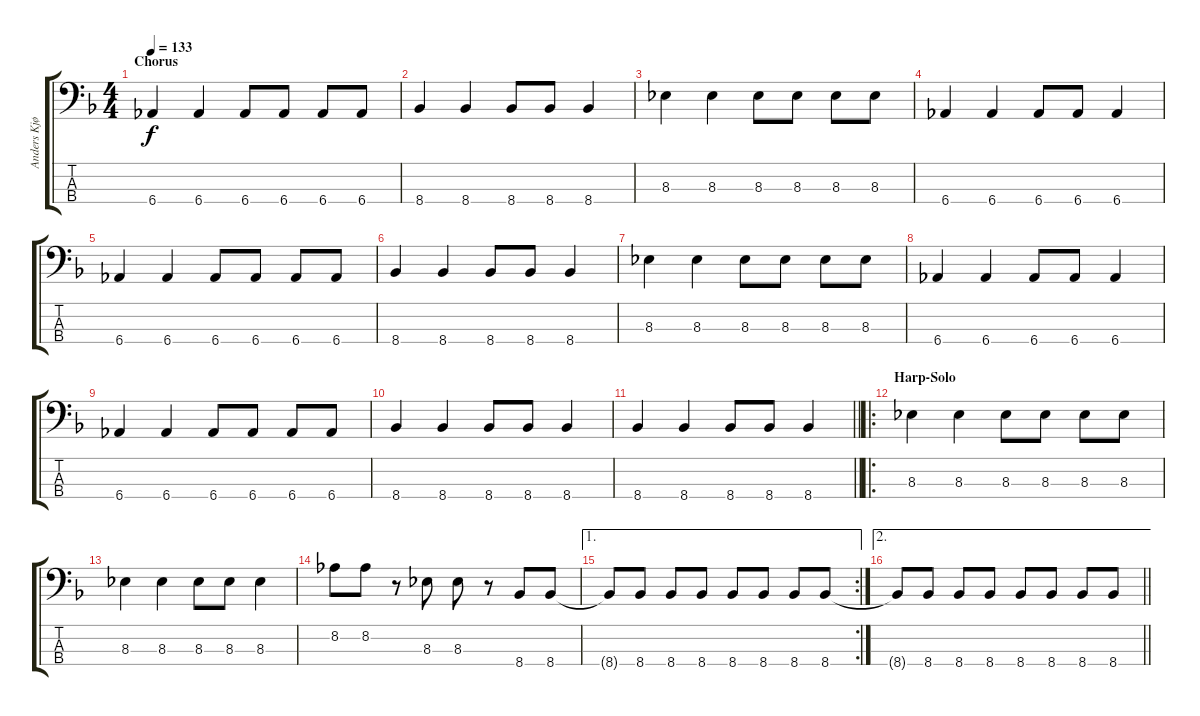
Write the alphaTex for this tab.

\track ("Anders Kjølholm" "Anders Kjø") {instrument electricbassfinger}
\staff {score tabs}
\tuning (F2 C2 G1 D1) {hide}
\ts (4 4)
\section ("" "Chorus")
\tempo 133
\clef f4
\ks f
6.4.4{dy f} 6.4.4 6.4.8 6.4.8 6.4.8 6.4.8 |
8.4.4 8.4.4 8.4.8 8.4.8 8.4.4 |
8.3.4 8.3.4 8.3.8 8.3.8 8.3.8 8.3.8 |
6.4.4 6.4.4 6.4.8 6.4.8 6.4.4 |
6.4.4 6.4.4 6.4.8 6.4.8 6.4.8 6.4.8 |
8.4.4 8.4.4 8.4.8 8.4.8 8.4.4 |
8.3.4 8.3.4 8.3.8 8.3.8 8.3.8 8.3.8 |
6.4.4 6.4.4 6.4.8 6.4.8 6.4.4 |
6.4.4 6.4.4 6.4.8 6.4.8 6.4.8 6.4.8 |
8.4.4 8.4.4 8.4.8 8.4.8 8.4.4 |
\barLineRight lightlight
8.4.4 8.4.4 8.4.8 8.4.8 8.4.4 |
\ro
\section ("" "Harp-Solo")
8.3.4 8.3.4 8.3.8 8.3.8 8.3.8 8.3.8 |
8.3.4 8.3.4 8.3.8 8.3.8 8.3.4 |
8.2.8 8.2.8 r.8 8.3.8 8.3.8 r.8 8.4.8 8.4.8 |
\ae 1
\rc 2
8.4{t}.8 8.4.8 8.4.8 8.4.8 8.4.8 8.4.8 8.4.8 8.4.8 |
\ae 2
\barLineRight lightlight
8.4{t}.8 8.4.8 8.4.8 8.4.8 8.4.8 8.4.8 8.4.8 8.4.8
